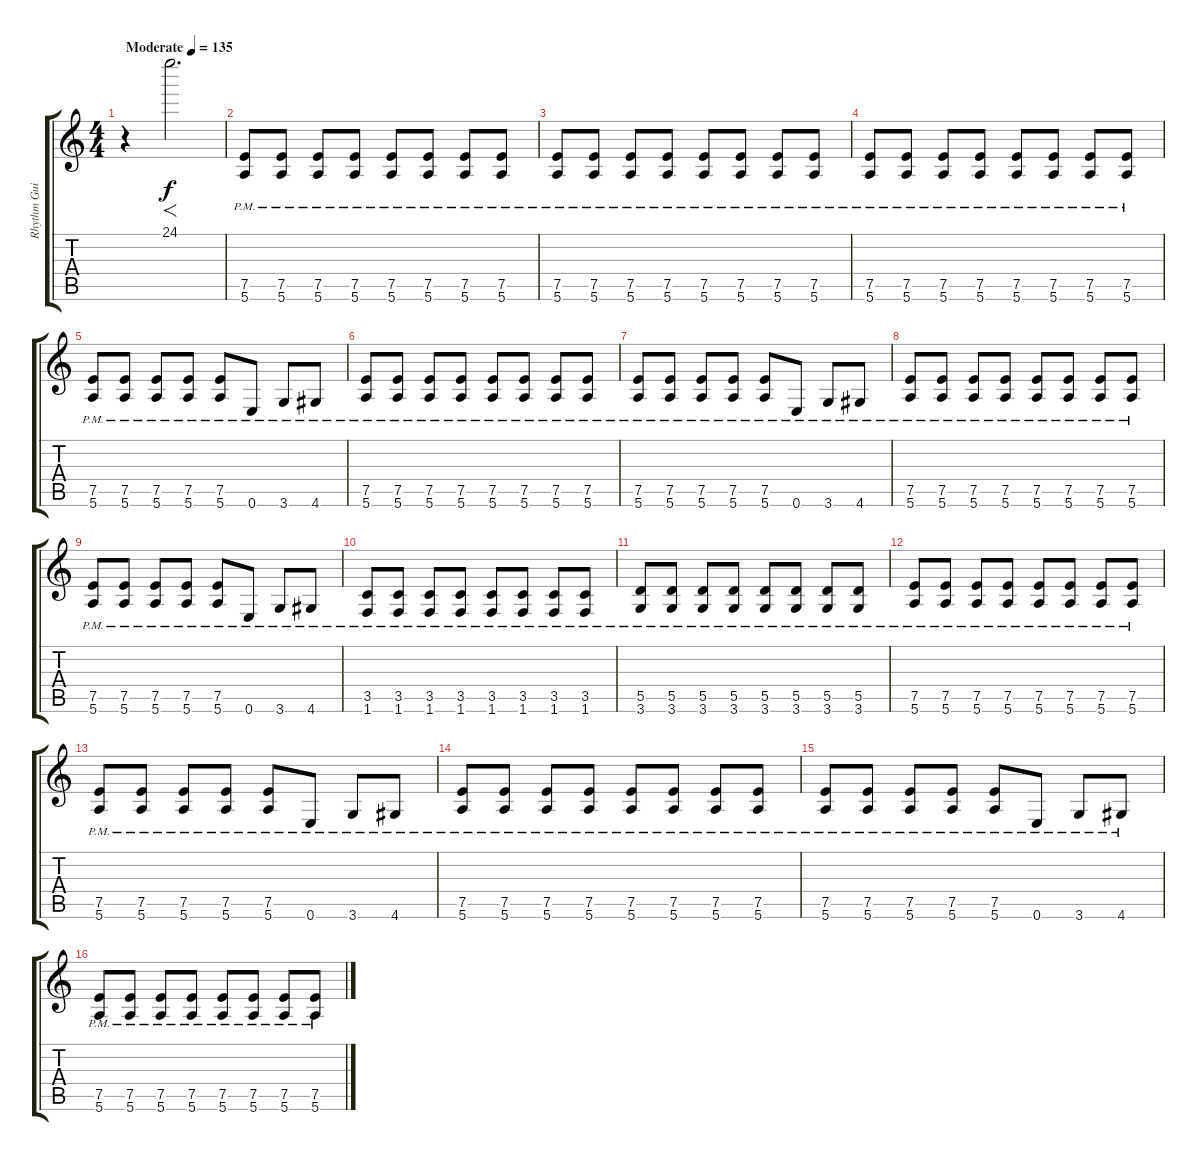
\track ("Rhythm Guitar" "Rhythm Gui") {instrument overdrivenguitar}
\staff {score tabs}
\tuning (E4 B3 G3 D3 A2 E2) {hide}
\ts (4 4)
\tempo (135 "Moderate")
\clef g2
\ks c
r.4{dy f instrument overdrivenguitar} 24.1.2{f d} |
(7.5{pm} 5.6{pm}).8 (7.5{pm} 5.6{pm}).8 (7.5{pm} 5.6{pm}).8 (7.5{pm} 5.6{pm}).8 (7.5{pm} 5.6{pm}).8 (7.5{pm} 5.6{pm}).8 (7.5{pm} 5.6{pm}).8 (7.5{pm} 5.6{pm}).8 |
(7.5{pm} 5.6{pm}).8 (7.5{pm} 5.6{pm}).8 (7.5{pm} 5.6{pm}).8 (7.5{pm} 5.6{pm}).8 (7.5{pm} 5.6{pm}).8 (7.5{pm} 5.6{pm}).8 (7.5{pm} 5.6{pm}).8 (7.5{pm} 5.6{pm}).8 |
(7.5{pm} 5.6{pm}).8 (7.5{pm} 5.6{pm}).8 (7.5{pm} 5.6{pm}).8 (7.5{pm} 5.6{pm}).8 (7.5{pm} 5.6{pm}).8 (7.5{pm} 5.6{pm}).8 (7.5{pm} 5.6{pm}).8 (7.5{pm} 5.6{pm}).8 |
(7.5{pm} 5.6{pm}).8 (7.5{pm} 5.6{pm}).8 (7.5{pm} 5.6{pm}).8 (7.5{pm} 5.6{pm}).8 (7.5{pm} 5.6{pm}).8 0.6{pm}.8 3.6{pm}.8 4.6{pm}.8 |
(7.5{pm} 5.6{pm}).8 (7.5{pm} 5.6{pm}).8 (7.5{pm} 5.6{pm}).8 (7.5{pm} 5.6{pm}).8 (7.5{pm} 5.6{pm}).8 (7.5{pm} 5.6{pm}).8 (7.5{pm} 5.6{pm}).8 (7.5{pm} 5.6{pm}).8 |
(7.5{pm} 5.6{pm}).8 (7.5{pm} 5.6{pm}).8 (7.5{pm} 5.6{pm}).8 (7.5{pm} 5.6{pm}).8 (7.5{pm} 5.6{pm}).8 0.6{pm}.8 3.6{pm}.8 4.6{pm}.8 |
(7.5{pm} 5.6{pm}).8 (7.5{pm} 5.6{pm}).8 (7.5{pm} 5.6{pm}).8 (7.5{pm} 5.6{pm}).8 (7.5{pm} 5.6{pm}).8 (7.5{pm} 5.6{pm}).8 (7.5{pm} 5.6{pm}).8 (7.5{pm} 5.6{pm}).8 |
(7.5{pm} 5.6{pm}).8 (7.5{pm} 5.6{pm}).8 (7.5{pm} 5.6{pm}).8 (7.5{pm} 5.6{pm}).8 (7.5{pm} 5.6{pm}).8 0.6{pm}.8 3.6{pm}.8 4.6{pm}.8 |
(3.5{pm} 1.6{pm}).8 (3.5{pm} 1.6{pm}).8 (3.5{pm} 1.6{pm}).8 (3.5{pm} 1.6{pm}).8 (3.5{pm} 1.6{pm}).8 (3.5{pm} 1.6{pm}).8 (3.5{pm} 1.6{pm}).8 (3.5{pm} 1.6{pm}).8 |
(5.5{pm} 3.6{pm}).8 (5.5{pm} 3.6{pm}).8 (5.5{pm} 3.6{pm}).8 (5.5{pm} 3.6{pm}).8 (5.5{pm} 3.6{pm}).8 (5.5{pm} 3.6{pm}).8 (5.5{pm} 3.6{pm}).8 (5.5{pm} 3.6{pm}).8 |
(7.5{pm} 5.6{pm}).8 (7.5{pm} 5.6{pm}).8 (7.5{pm} 5.6{pm}).8 (7.5{pm} 5.6{pm}).8 (7.5{pm} 5.6{pm}).8 (7.5{pm} 5.6{pm}).8 (7.5{pm} 5.6{pm}).8 (7.5{pm} 5.6{pm}).8 |
(7.5{pm} 5.6{pm}).8 (7.5{pm} 5.6{pm}).8 (7.5{pm} 5.6{pm}).8 (7.5{pm} 5.6{pm}).8 (7.5{pm} 5.6{pm}).8 0.6{pm}.8 3.6{pm}.8 4.6{pm}.8 |
(7.5{pm} 5.6{pm}).8 (7.5{pm} 5.6{pm}).8 (7.5{pm} 5.6{pm}).8 (7.5{pm} 5.6{pm}).8 (7.5{pm} 5.6{pm}).8 (7.5{pm} 5.6{pm}).8 (7.5{pm} 5.6{pm}).8 (7.5{pm} 5.6{pm}).8 |
(7.5{pm} 5.6{pm}).8 (7.5{pm} 5.6{pm}).8 (7.5{pm} 5.6{pm}).8 (7.5{pm} 5.6{pm}).8 (7.5{pm} 5.6{pm}).8 0.6{pm}.8 3.6{pm}.8 4.6{pm}.8 |
(7.5{pm} 5.6{pm}).8 (7.5{pm} 5.6{pm}).8 (7.5{pm} 5.6{pm}).8 (7.5{pm} 5.6{pm}).8 (7.5{pm} 5.6{pm}).8 (7.5{pm} 5.6{pm}).8 (7.5{pm} 5.6{pm}).8 (7.5{pm} 5.6{pm}).8
